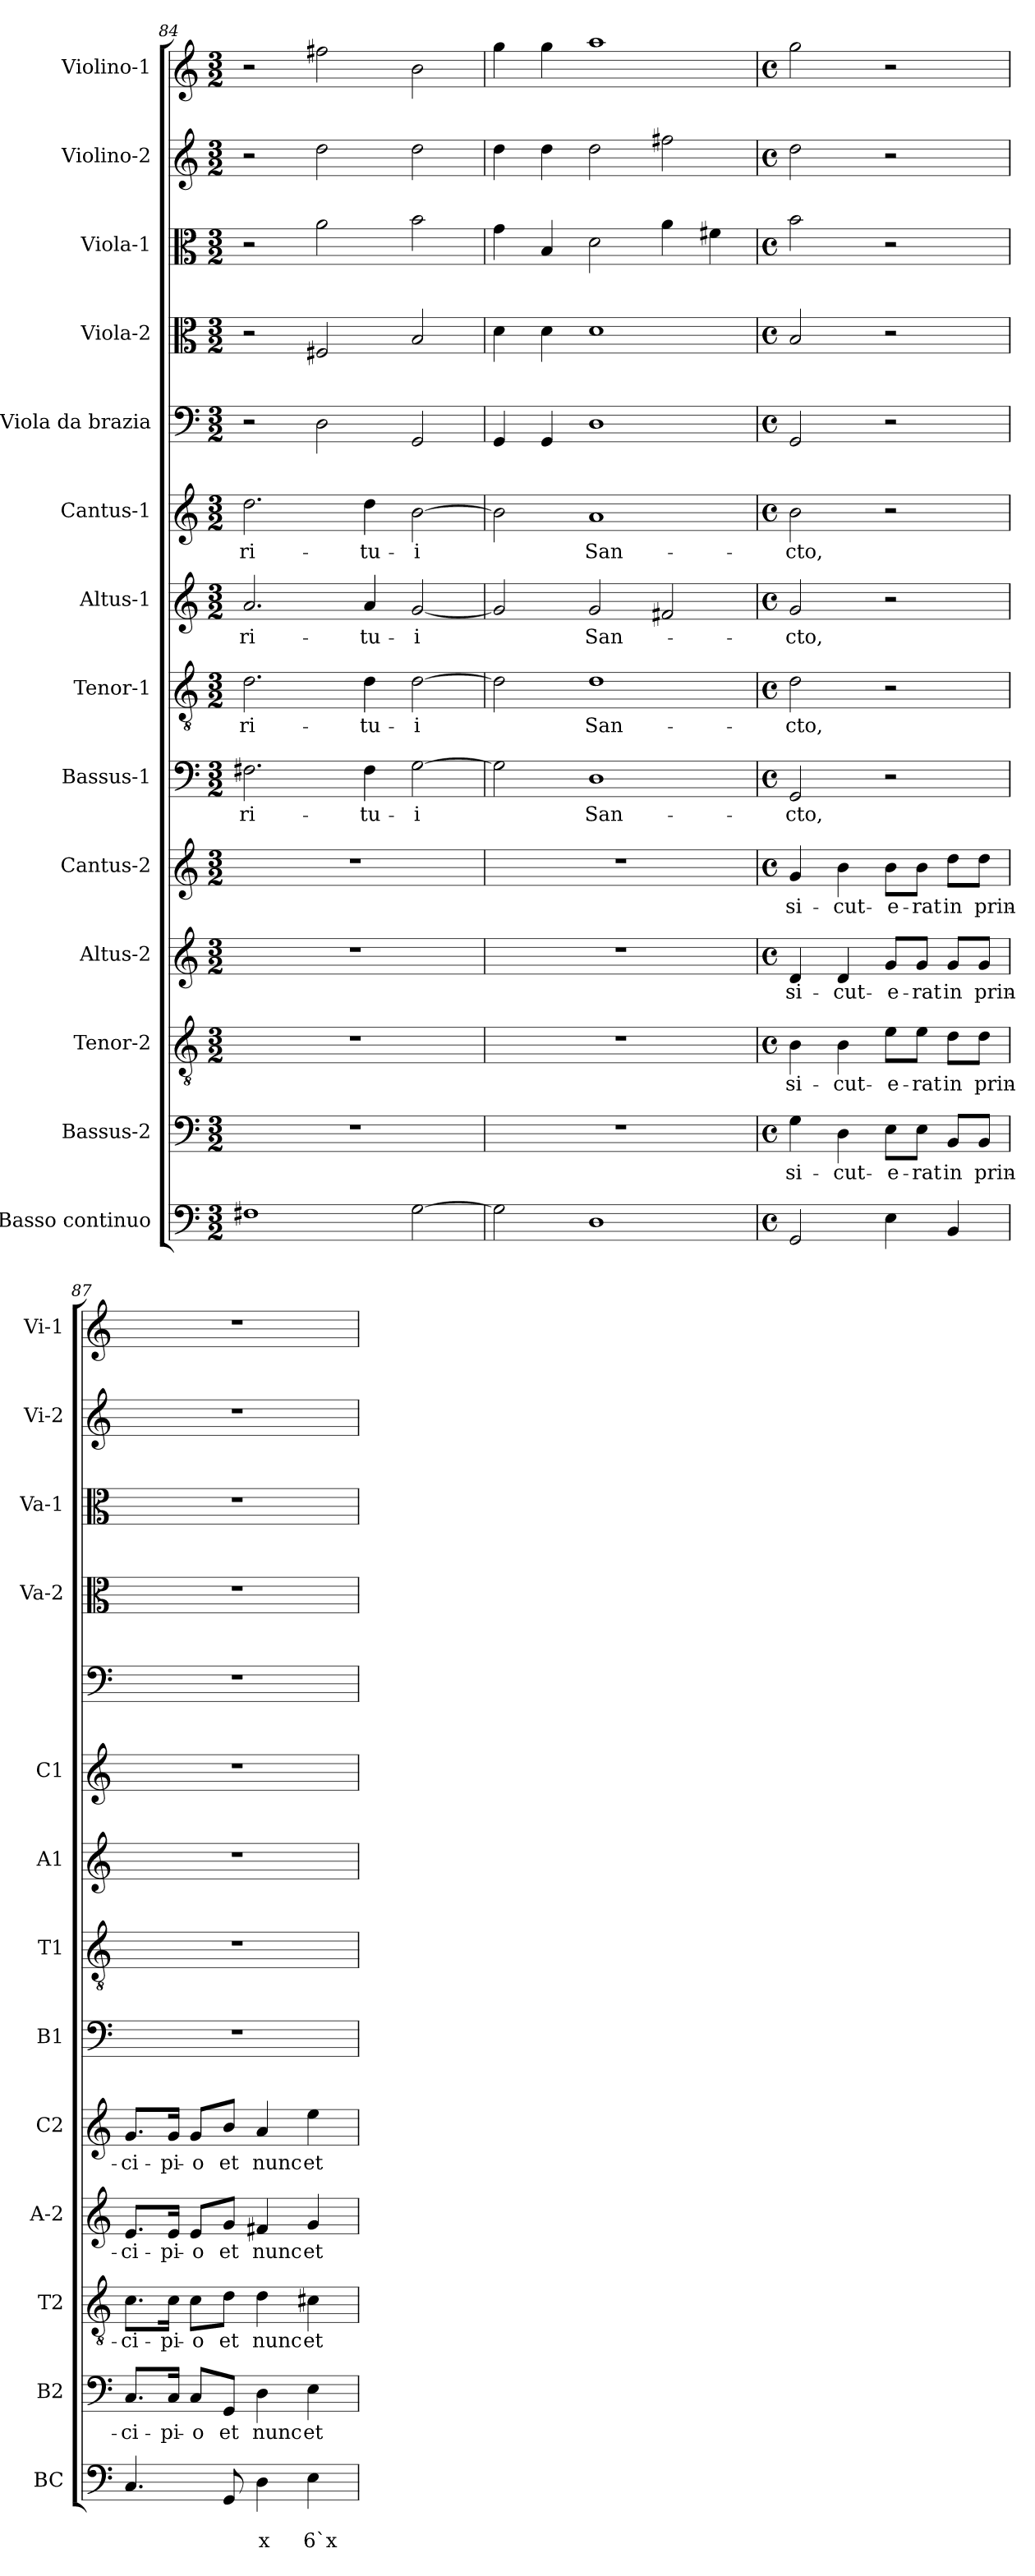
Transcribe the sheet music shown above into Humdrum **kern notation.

**kern	**text	**text	**kern	**text	**kern	**text	**kern	**text	**kern	**text	**kern	**text	**kern	**text	**kern	**text	**kern	**text	**kern	**kern	**kern	**kern	**kern
*part14	*part14	*part14	*part13	*part13	*part12	*part12	*part11	*part11	*part10	*part10	*part9	*part9	*part8	*part8	*part7	*part7	*part6	*part6	*part5	*part4	*part3	*part2	*part1
*staff14	*staff14	*staff14	*staff13	*staff13	*staff12	*staff12	*staff11	*staff11	*staff10	*staff10	*staff9	*staff9	*staff8	*staff8	*staff7	*staff7	*staff6	*staff6	*staff5	*staff4	*staff3	*staff2	*staff1
*I"Basso continuo	*	*	*I"Bassus-2	*	*I"Tenor-2	*	*I"Altus-2	*	*I"Cantus-2	*	*I"Bassus-1	*	*I"Tenor-1	*	*I"Altus-1	*	*I"Cantus-1	*	*I"Viola  da brazia	*I"Viola-2	*I"Viola-1	*I"Violino-2	*I"Violino-1
*I'BC	*	*	*I'B2	*	*I'T2	*	*I'A-2	*	*I'C2	*	*I'B1	*	*I'T1	*	*I'A1	*	*I'C1	*	*	*I'Va-2	*I'Va-1	*I'Vi-2	*I'Vi-1
*clefF4	*	*	*clefF4	*	*clefGv2	*	*clefG2	*	*clefG2	*	*clefF4	*	*clefGv2	*	*clefG2	*	*clefG2	*	*clefF4	*clefC3	*clefC3	*clefG2	*clefG2
*k[]	*	*	*k[]	*	*k[]	*	*k[]	*	*k[]	*	*k[]	*	*k[]	*	*k[]	*	*k[]	*	*k[]	*k[]	*k[]	*k[]	*k[]
*C:	*	*	*C:	*	*C:	*	*C:	*	*C:	*	*C:	*	*C:	*	*C:	*	*C:	*	*C:	*C:	*C:	*C:	*C:
*M3/2	*	*	*M3/2	*	*M3/2	*	*M3/2	*	*M3/2	*	*M3/2	*	*M3/2	*	*M3/2	*	*M3/2	*	*M3/2	*M3/2	*M3/2	*M3/2	*M3/2
=84	=84	=84	=84	=84	=84	=84	=84	=84	=84	=84	=84	=84	=84	=84	=84	=84	=84	=84	=84	=84	=84	=84	=84
!	!	!	!	!	!	!	!	!	!	!	!	!LO:LY:b	!	!LO:LY:b	!	!LO:LY:b	!	!LO:LY:b	!	!	!	!	!
1F#X	.	.	1.r	.	1.r	.	1.r	.	1.r	.	2.F#X\	-ri-	2.d\	-ri-	2.a/	-ri-	2.dd\	-ri-	2r	2r	2r	2r	2r
.	.	.	.	.	.	.	.	.	.	.	.	.	.	.	.	.	.	.	2D\	2F#X/	2a\	2dd\	2ff#X\
!	!	!	!	!	!	!	!	!	!	!	!	!LO:LY:b	!	!LO:LY:b	!	!LO:LY:b	!	!LO:LY:b	!	!	!	!	!
.	.	.	.	.	.	.	.	.	.	.	4F#\	-tu-	4d\	-tu-	4a/	-tu-	4dd\	-tu-	.	.	.	.	.
!	!	!	!	!	!	!	!	!	!	!	!	!LO:LY:b	!	!LO:LY:b	!	!LO:LY:b	!	!LO:LY:b	!	!	!	!	!
[2G\	.	.	.	.	.	.	.	.	.	.	[2G\	-i	[2d\	-i	[2g/	-i	[2b\	-i	2GG/	2B/	2b\	2dd\	2b\
=85	=85	=85	=85	=85	=85	=85	=85	=85	=85	=85	=85	=85	=85	=85	=85	=85	=85	=85	=85	=85	=85	=85	=85
2G\]	.	.	1.r	.	1.r	.	1.r	.	1.r	.	2G\]	.	2d\]	.	2g/]	.	2b\]	.	4GG/	4d\	4g\	4dd\	4gg\
.	.	.	.	.	.	.	.	.	.	.	.	.	.	.	.	.	.	.	4GG/	4d\	4B/	4dd\	4gg\
!	!	!	!	!	!	!	!	!	!	!	!	!LO:LY:b	!	!LO:LY:b	!	!LO:LY:b	!	!LO:LY:b	!	!	!	!	!
1D	.	.	.	.	.	.	.	.	.	.	1D	San-	1d	San-	2g/	San-	1a	San-	1D	1d	2d\	2dd\	1aa
.	.	.	.	.	.	.	.	.	.	.	.	.	.	.	2f#X/	.	.	.	.	.	4a\	2ff#X\	.
.	.	.	.	.	.	.	.	.	.	.	.	.	.	.	.	.	.	.	.	.	4f#X\	.	.
!!LO:PB:g=z
=86	=86	=86	=86	=86	=86	=86	=86	=86	=86	=86	=86	=86	=86	=86	=86	=86	=86	=86	=86	=86	=86	=86	=86
*M4/4	*	*	*M4/4	*	*M4/4	*	*M4/4	*	*M4/4	*	*M4/4	*	*M4/4	*	*M4/4	*	*M4/4	*	*M4/4	*M4/4	*M4/4	*M4/4	*M4/4
*met(c)	*	*	*met(c)	*	*met(c)	*	*met(c)	*	*met(c)	*	*met(c)	*	*met(c)	*	*met(c)	*	*met(c)	*	*met(c)	*met(c)	*met(c)	*met(c)	*met(c)
!	!	!	!	!LO:LY:b	!	!LO:LY:b	!	!LO:LY:b	!	!LO:LY:b	!	!LO:LY:b	!	!LO:LY:b	!	!LO:LY:b	!	!LO:LY:b	!	!	!	!	!
2GG/	.	.	4G\	si-	4B\	si-	4d/	si-	4g/	si-	2GG/	-cto,	2d\	-cto,	2g/	-cto,	2b\	-cto,	2GG/	2B/	2b\	2dd\	2gg\
!	!	!	!	!LO:LY:b	!	!LO:LY:b	!	!LO:LY:b	!	!LO:LY:b	!	!	!	!	!	!	!	!	!	!	!	!	!
.	.	.	4D\	-cut-	4B\	-cut-	4d/	-cut-	4b\	-cut-	.	.	.	.	.	.	.	.	.	.	.	.	.
!	!	!	!	!LO:LY:b	!	!LO:LY:b	!	!LO:LY:b	!	!LO:LY:b	!	!	!	!	!	!	!	!	!	!	!	!	!
4E\	.	.	8E\L	-e-	8e\L	-e-	8g/L	-e-	8b\L	-e-	2r	.	2r	.	2r	.	2r	.	2r	2r	2r	2r	2r
!	!	!	!	!LO:LY:b	!	!LO:LY:b	!	!LO:LY:b	!	!LO:LY:b	!	!	!	!	!	!	!	!	!	!	!	!	!
.	.	.	8E\J	-rat	8e\J	-rat	8g/J	-rat	8b\J	-rat	.	.	.	.	.	.	.	.	.	.	.	.	.
!	!	!	!	!LO:LY:b	!	!LO:LY:b	!	!LO:LY:b	!	!LO:LY:b	!	!	!	!	!	!	!	!	!	!	!	!	!
4BB/	.	.	8BB/L	in	8d\L	in	8g/L	in	8dd\L	in	.	.	.	.	.	.	.	.	.	.	.	.	.
!	!	!	!	!LO:LY:b	!	!LO:LY:b	!	!LO:LY:b	!	!LO:LY:b	!	!	!	!	!	!	!	!	!	!	!	!	!
.	.	.	8BB/J	prin-	8d\J	prin-	8g/J	prin-	8dd\J	prin-	.	.	.	.	.	.	.	.	.	.	.	.	.
=87	=87	=87	=87	=87	=87	=87	=87	=87	=87	=87	=87	=87	=87	=87	=87	=87	=87	=87	=87	=87	=87	=87	=87
!	!	!	!	!LO:LY:b	!	!LO:LY:b	!	!LO:LY:b	!	!LO:LY:b	!	!	!	!	!	!	!	!	!	!	!	!	!
4.C/	.	.	8.C/L	-ci-	8.c\L	-ci-	8.e/L	-ci-	8.g/L	-ci-	1r	.	1r	.	1r	.	1r	.	1r	1r	1r	1r	1r
!	!	!	!	!LO:LY:b	!	!LO:LY:b	!	!LO:LY:b	!	!LO:LY:b	!	!	!	!	!	!	!	!	!	!	!	!	!
.	.	.	16C/Jk	-pi-	16c\Jk	-pi-	16e/Jk	-pi-	16g/Jk	-pi-	.	.	.	.	.	.	.	.	.	.	.	.	.
!	!	!	!	!LO:LY:b	!	!LO:LY:b	!	!LO:LY:b	!	!LO:LY:b	!	!	!	!	!	!	!	!	!	!	!	!	!
.	.	.	8C/L	-o	8c\L	-o	8e/L	-o	8g/L	-o	.	.	.	.	.	.	.	.	.	.	.	.	.
!	!	!	!	!LO:LY:b	!	!LO:LY:b	!	!LO:LY:b	!	!LO:LY:b	!	!	!	!	!	!	!	!	!	!	!	!	!
8GG/	.	.	8GG/J	et	8d\J	et	8g/J	et	8b/J	et	.	.	.	.	.	.	.	.	.	.	.	.	.
!	!	!LO:LY:b	!	!LO:LY:b	!	!LO:LY:b	!	!LO:LY:b	!	!LO:LY:b	!	!	!	!	!	!	!	!	!	!	!	!	!
4D\	.	x	4D\	nunc	4d\	nunc	4f#X/	nunc	4a/	nunc	.	.	.	.	.	.	.	.	.	.	.	.	.
!	!	!LO:LY:b	!	!LO:LY:b	!	!LO:LY:b	!	!LO:LY:b	!	!LO:LY:b	!	!	!	!	!	!	!	!	!	!	!	!	!
4E\	.	6`x	4E\	et	4c#X\	et	4g/	et	4ee\	et	.	.	.	.	.	.	.	.	.	.	.	.	.
=	=	=	=	=	=	=	=	=	=	=	=	=	=	=	=	=	=	=	=	=	=	=	=
*-	*-	*-	*-	*-	*-	*-	*-	*-	*-	*-	*-	*-	*-	*-	*-	*-	*-	*-	*-	*-	*-	*-	*-
